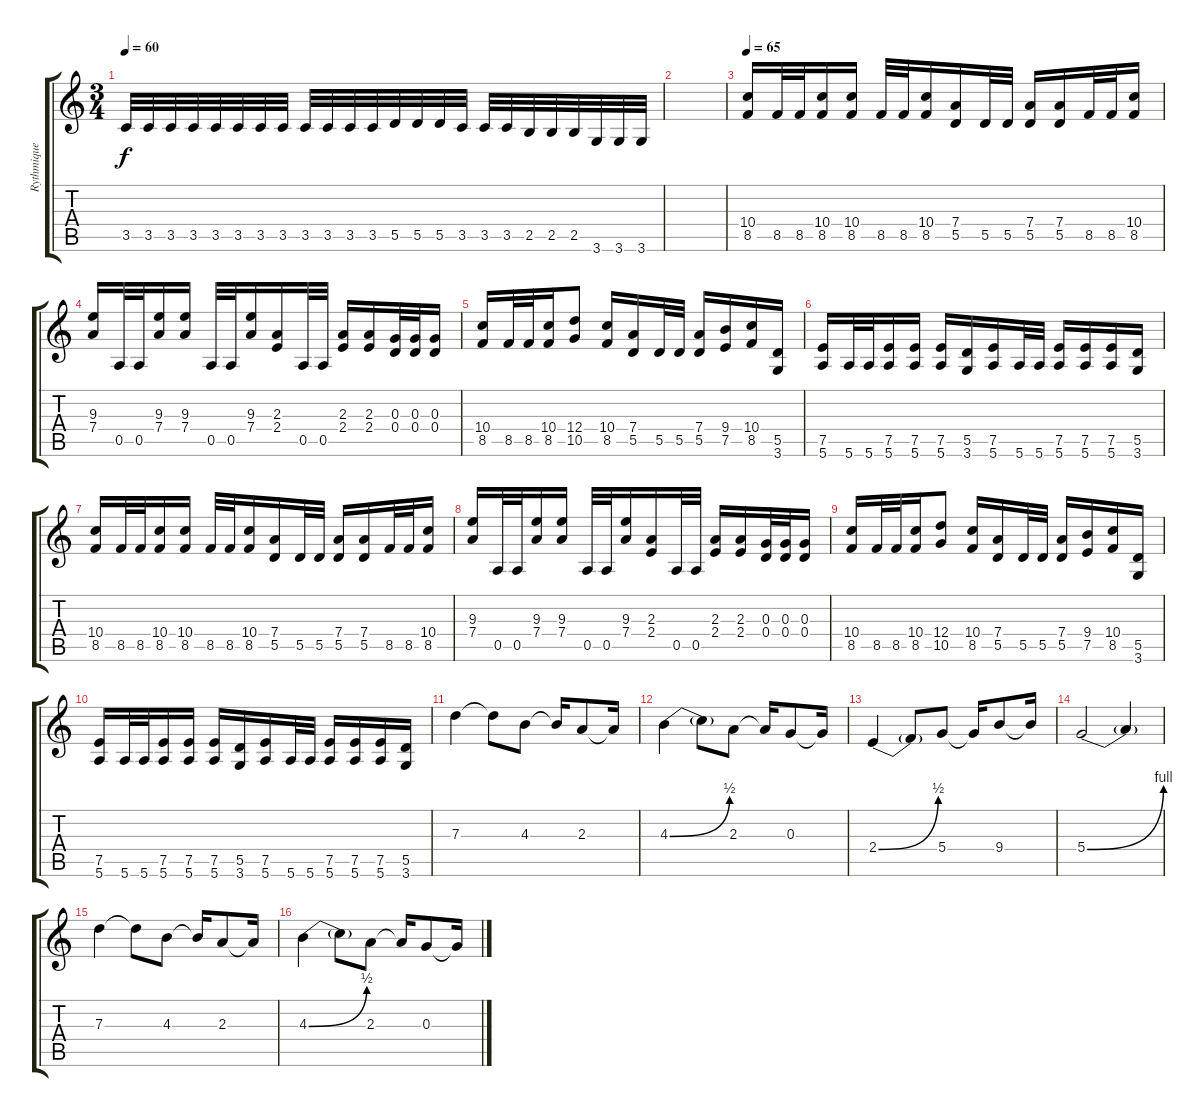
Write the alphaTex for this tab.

\track ("Rythmique" "Rythmique") {instrument distortionguitar}
\staff {score tabs}
\tuning (E4 B3 G3 D3 A2 E2) {hide}
\ts (3 4)
\tempo 60
\clef g2
\ks c
3.5.32{dy f} 3.5.32 3.5.32 3.5.32 3.5.32 3.5.32 3.5.32 3.5.32 3.5.32 3.5.32 3.5.32 3.5.32 5.5.32 5.5.32 5.5.32 3.5.32 3.5.32 3.5.32 2.5.32 2.5.32 2.5.32 3.6.32 3.6.32 3.6.32 |
|
\tempo 65
(10.4 8.5).16{volume 11} 8.5.32 8.5.32 (10.4 8.5).16 (10.4 8.5).16 8.5.32 8.5.32 (10.4 8.5).16 (7.4 5.5).16 5.5.32 5.5.32 (7.4 5.5).16 (7.4 5.5).16 8.5.32 8.5.32 (10.4 8.5).16 |
(9.3 7.4).16 0.5.32 0.5.32 (9.3 7.4).16 (9.3 7.4).16 0.5.32 0.5.32 (9.3 7.4).16 (2.3 2.4).16 0.5.32 0.5.32 (2.3 2.4).16 (2.3 2.4).16 (0.3 0.4).32 (0.3 0.4).32 (0.3 0.4).16 |
(10.4 8.5).16 8.5.32 8.5.32 (10.4 8.5).16 (12.4 10.5).8 (10.4 8.5).16 (7.4 5.5).16 5.5.32 5.5.32 (7.4 5.5).16 (9.4 7.5).16 (10.4 8.5).16 (5.5 3.6).16 |
(7.5 5.6).16 5.6.32 5.6.32 (7.5 5.6).16 (7.5 5.6).16 (7.5 5.6).16 (5.5 3.6).16 (7.5 5.6).16 5.6.32 5.6.32 (7.5 5.6).16 (7.5 5.6).16 (7.5 5.6).16 (5.5 3.6).16 |
(10.4 8.5).16{volume 12} 8.5.32 8.5.32 (10.4 8.5).16 (10.4 8.5).16 8.5.32 8.5.32 (10.4 8.5).16 (7.4 5.5).16 5.5.32 5.5.32 (7.4 5.5).16 (7.4 5.5).16 8.5.32 8.5.32 (10.4 8.5).16 |
(9.3 7.4).16 0.5.32 0.5.32 (9.3 7.4).16 (9.3 7.4).16 0.5.32 0.5.32 (9.3 7.4).16 (2.3 2.4).16 0.5.32 0.5.32 (2.3 2.4).16 (2.3 2.4).16 (0.3 0.4).32 (0.3 0.4).32 (0.3 0.4).16 |
(10.4 8.5).16 8.5.32 8.5.32 (10.4 8.5).16 (12.4 10.5).8 (10.4 8.5).16 (7.4 5.5).16 5.5.32 5.5.32 (7.4 5.5).16 (9.4 7.5).16 (10.4 8.5).16 (5.5 3.6).16 |
(7.5 5.6).16 5.6.32 5.6.32 (7.5 5.6).16 (7.5 5.6).16 (7.5 5.6).16 (5.5 3.6).16 (7.5 5.6).16 5.6.32 5.6.32 (7.5 5.6).16 (7.5 5.6).16 (7.5 5.6).16 (5.5 3.6).16 |
7.3.4{volume 10} 7.3{t}.8 4.3.8 4.3{t}.16 2.3.8 2.3{t}.16 |
4.3{be (bend 0 0 60 2)}.4 4.3{t}.8 2.3.8 2.3{t}.16 0.3.8 0.3{t}.16 |
2.4{be (bend 0 0 60 2)}.4 2.4{t}.8 5.4.8 5.4{t}.16 9.4.8 9.4{t}.16 |
5.4{be (bend 0 0 60 4)}.2 5.4{t}.4 |
7.3.4{volume 10} 7.3{t}.8 4.3.8 4.3{t}.16 2.3.8 2.3{t}.16 |
4.3{be (bend 0 0 60 2)}.4 4.3{t}.8 2.3.8 2.3{t}.16 0.3.8 0.3{t}.16
